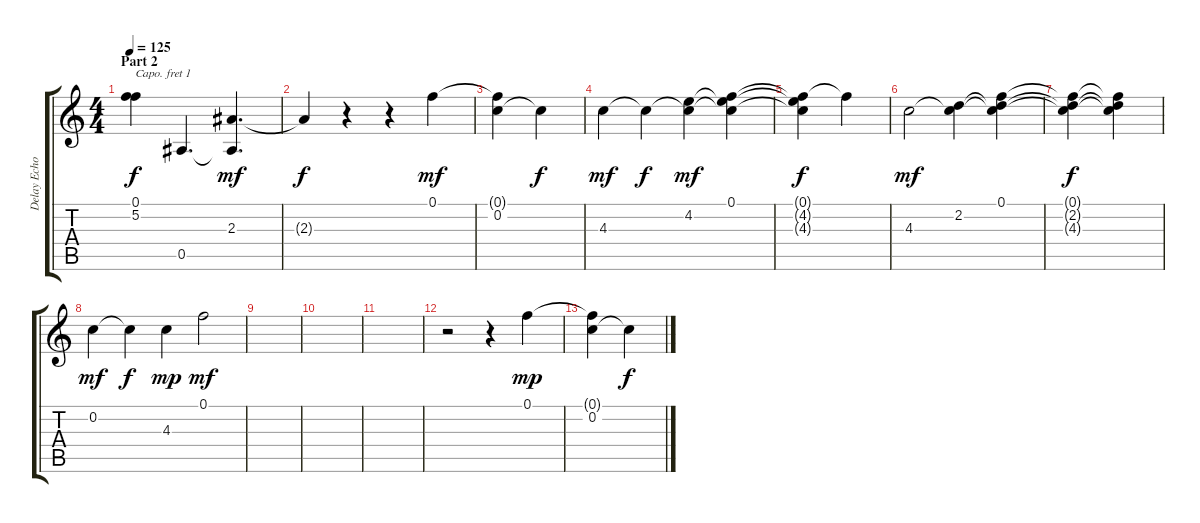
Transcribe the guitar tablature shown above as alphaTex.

\track ("Delay Echo" "Delay Echo") {instrument acousticguitarsteel}
\staff {score tabs}
\capo 1
\tuning (E4 B3 G3 D3 A2 E2) {hide}
\ts (4 4)
\section ("" "Part 2 ")
\tempo 125
\clef g2
\ks c
(0.1{t} 5.2{t}).4{dy f} 0.5.4{d} (2.3 0.5{t}).4{d dy mf} |
2.3{t}.4{dy f} r.4 r.4 0.1.4{dy mf} |
(0.1{t} 0.2).4 0.2{t}.4{dy f} |
4.3.4{dy mf} 4.3{t}.4{dy f} (4.2 4.3{t}).4{dy mf} (0.1 4.2{t} 4.3{t}).4 |
(0.1{t} 4.2{t} 4.3{t}).4{dy f} 0.1{t}.4 |
4.3.2{dy mf} (2.2 4.3{t}).4 (0.1 2.2{t} 4.3{t}).4 |
(0.1{t} 2.2{t} 4.3{t}).4{dy f} (0.1{t} 2.2{t} 4.3{t}).4 |
0.2.4{dy mf} 0.2{t}.4{dy f} 4.3.4{dy mp} 0.1.2{dy mf} |
|
|
|
r.2 r.4 0.1.4{dy mp} |
(0.1{t} 0.2).4 0.2{t}.4{dy f}
